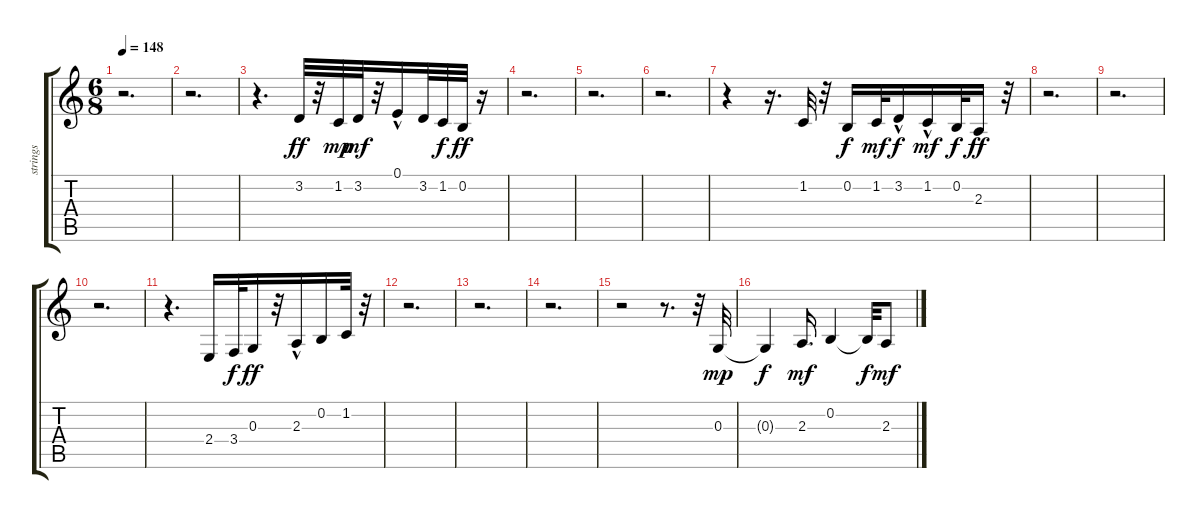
\track ("strings" "strings") {instrument cello}
\staff {score tabs}
\tuning (E4 B3 G3 D3 A2 E2) {hide}
\ts (6 8)
\tempo 148
\clef g2
\ks c
r.2{d dy ff} |
r.2{d} |
r.4{d} 3.2.32 r.32 1.2.32{dy mp} 3.2.32{dy mf} r.32 0.1{hac}.16 3.2.32 1.2.32{dy f} 0.2.32{dy ff} r.16 |
r.2{d} |
r.2{d} |
r.2{d} |
r.4 r.16{d} 1.2.32 r.32 0.2.16{dy f} 1.2.32{dy mf} 3.2{hac}.16{dy f} 1.2{hac}.16{dy mf} 0.2.32{dy f} 2.3.16{dy ff} r.32 |
r.2{d} |
r.2{d} |
r.2{d} |
r.4{d} 2.4.16 3.4.32{dy f} 0.3.16{dy ff} r.32 2.3{hac}.16 0.2.16 1.2.32 r.32 |
r.2{d} |
r.2{d} |
r.2{d} |
r.2 r.8{d} r.32 0.3.32{dy mp} |
0.3{t}.4{dy f} 2.3.16{d dy mf} 0.2.4 0.2{t}.32{dy f} 2.3.8{dy mf}
